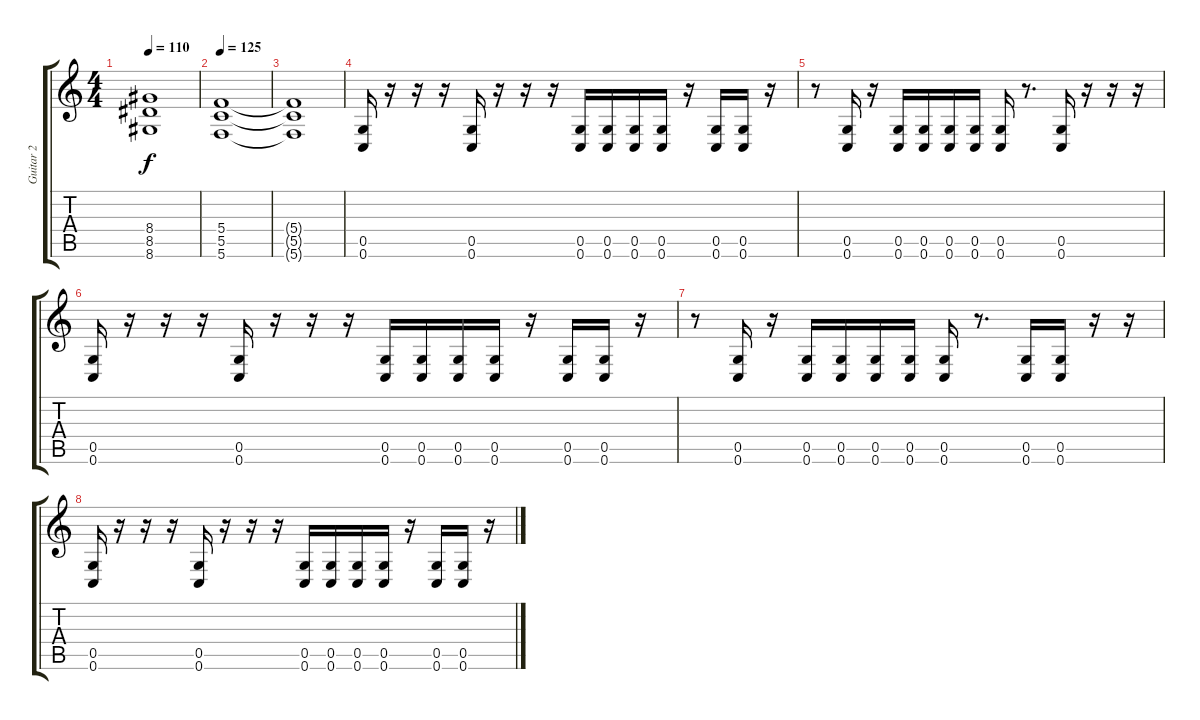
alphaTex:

\track ("Guitar 2" "Guitar 2") {instrument distortionguitar}
\staff {score tabs}
\tuning (D4 A3 F3 C3 G2 C2) {hide}
\ts (4 4)
\tempo 110
\clef g2
\ks c
(8.4 8.5 8.6).1{dy f} |
\tempo 125
(5.4 5.5 5.6).1 |
(5.4{t} 5.5{t} 5.6{t}).1 |
(0.5 0.6).16 r.16 r.16 r.16 (0.5 0.6).16 r.16 r.16 r.16 (0.5 0.6).16 (0.5 0.6).16 (0.5 0.6).16 (0.5 0.6).16 r.16 (0.5 0.6).16 (0.5 0.6).16 r.16 |
r.8 (0.5 0.6).16 r.16 (0.5 0.6).16 (0.5 0.6).16 (0.5 0.6).16 (0.5 0.6).16 (0.5 0.6).16 r.8{d} (0.5 0.6).16 r.16 r.16 r.16 |
(0.5 0.6).16 r.16 r.16 r.16 (0.5 0.6).16 r.16 r.16 r.16 (0.5 0.6).16 (0.5 0.6).16 (0.5 0.6).16 (0.5 0.6).16 r.16 (0.5 0.6).16 (0.5 0.6).16 r.16 |
r.8 (0.5 0.6).16 r.16 (0.5 0.6).16 (0.5 0.6).16 (0.5 0.6).16 (0.5 0.6).16 (0.5 0.6).16 r.8{d} (0.5 0.6).16 (0.5 0.6).16 r.16 r.16 |
(0.5 0.6).16 r.16 r.16 r.16 (0.5 0.6).16 r.16 r.16 r.16 (0.5 0.6).16 (0.5 0.6).16 (0.5 0.6).16 (0.5 0.6).16 r.16 (0.5 0.6).16 (0.5 0.6).16 r.16
